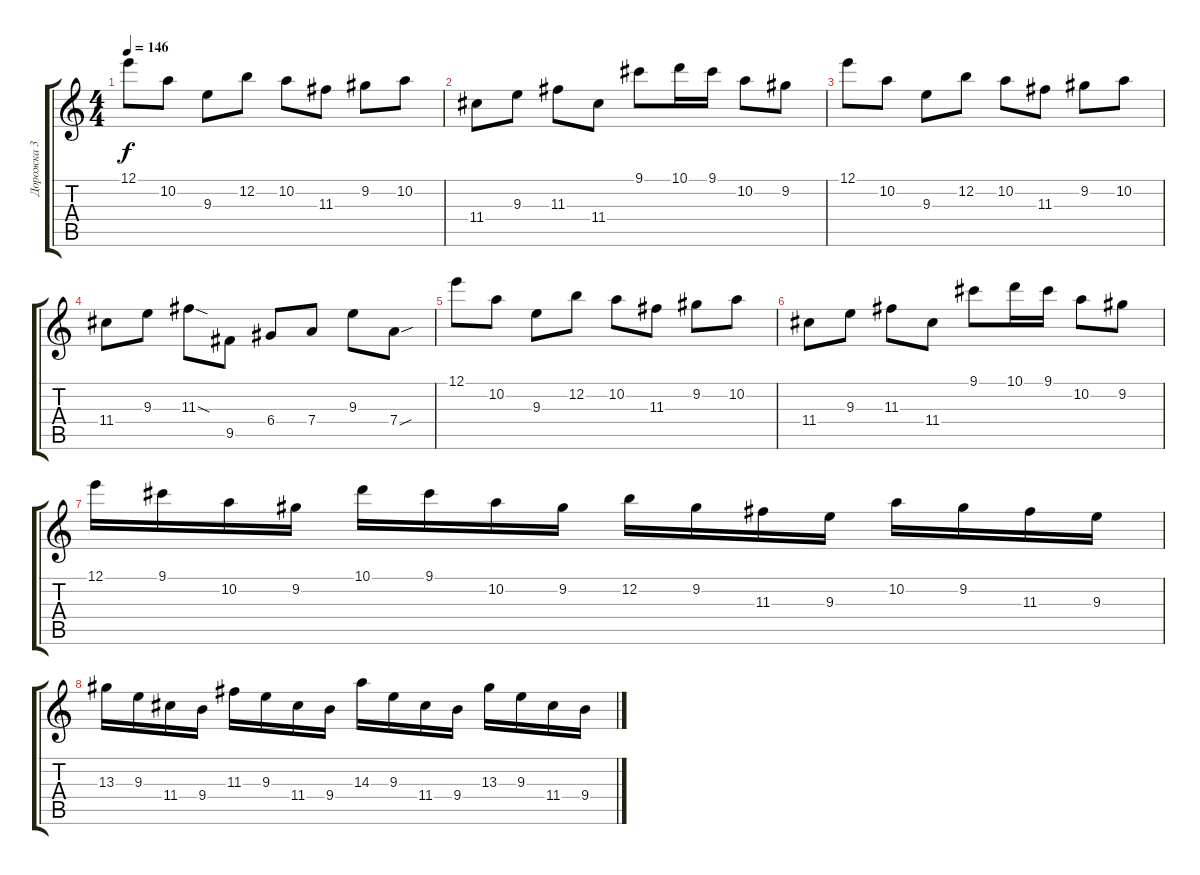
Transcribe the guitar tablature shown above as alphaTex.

\track ("Дорожка 3" "Дорожка 3") {instrument overdrivenguitar}
\staff {score tabs}
\tuning (E4 B3 G3 D3 A2 E2) {hide}
\ts (4 4)
\tempo 146
\clef g2
\ks c
12.1.8{dy f} 10.2.8 9.3.8 12.2.8 10.2.8 11.3.8 9.2.8 10.2.8 |
11.4.8 9.3.8 11.3.8 11.4.8 9.1.8 10.1.16 9.1.16 10.2.8 9.2.8 |
12.1.8 10.2.8 9.3.8 12.2.8 10.2.8 11.3.8 9.2.8 10.2.8 |
11.4.8 9.3.8 11.3{sod}.8 9.5.8 6.4.8 7.4.8 9.3.8 7.4{sou}.8 |
12.1.8 10.2.8 9.3.8 12.2.8 10.2.8 11.3.8 9.2.8 10.2.8 |
11.4.8 9.3.8 11.3.8 11.4.8 9.1.8 10.1.16 9.1.16 10.2.8 9.2.8 |
12.1.16 9.1.16 10.2.16 9.2.16 10.1.16 9.1.16 10.2.16 9.2.16 12.2.16 9.2.16 11.3.16 9.3.16 10.2.16 9.2.16 11.3.16 9.3.16 |
13.3.16 9.3.16 11.4.16 9.4.16 11.3.16 9.3.16 11.4.16 9.4.16 14.3.16 9.3.16 11.4.16 9.4.16 13.3.16 9.3.16 11.4.16 9.4.16
